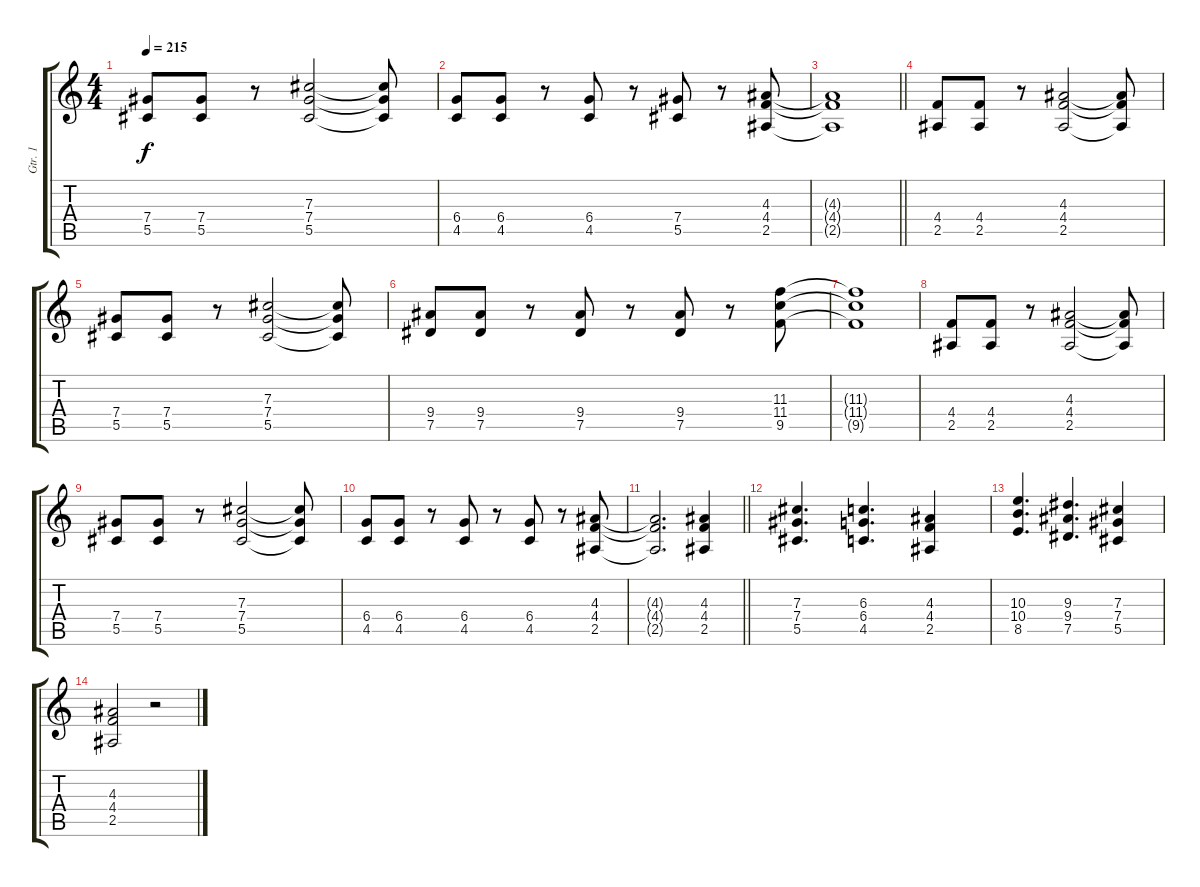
\track ("Gtr. 1" "Gtr. 1") {instrument distortionguitar}
\staff {score tabs}
\tuning (Eb4 Bb3 Gb3 Db3 Ab2 Eb2) {hide}
\ts (4 4)
\tempo 215
\clef g2
\ks c
(7.4 5.5).8{dy f} (7.4 5.5).8 r.8 (7.3 7.4 5.5).2 (7.3{t} 7.4{t} 5.5{t}).8 |
(6.4 4.5).8 (6.4 4.5).8 r.8 (6.4 4.5).8 r.8 (7.4 5.5).8 r.8 (4.3 4.4 2.5).8 |
\barLineRight lightlight
(4.3{t} 4.4{t} 2.5{t}).1 |
(4.4 2.5).8 (4.4 2.5).8 r.8 (4.3 4.4 2.5).2 (4.3{t} 4.4{t} 2.5{t}).8 |
(7.4 5.5).8 (7.4 5.5).8 r.8 (7.3 7.4 5.5).2 (7.3{t} 7.4{t} 5.5{t}).8 |
(9.4 7.5).8 (9.4 7.5).8 r.8 (9.4 7.5).8 r.8 (9.4 7.5).8 r.8 (11.3 11.4 9.5).8 |
(11.3{t} 11.4{t} 9.5{t}).1 |
(4.4 2.5).8 (4.4 2.5).8 r.8 (4.3 4.4 2.5).2 (4.3{t} 4.4{t} 2.5{t}).8 |
(7.4 5.5).8 (7.4 5.5).8 r.8 (7.3 7.4 5.5).2 (7.3{t} 7.4{t} 5.5{t}).8 |
(6.4 4.5).8 (6.4 4.5).8 r.8 (6.4 4.5).8 r.8 (6.4 4.5).8 r.8 (4.3 4.4 2.5).8 |
\barLineRight lightlight
(4.3{t} 4.4{t} 2.5{t}).2{d} (4.3 4.4 2.5).4 |
(7.3 7.4 5.5).4{d} (6.3 6.4 4.5).4{d} (4.3 4.4 2.5).4 |
(10.3 10.4 8.5).4{d} (9.3 9.4 7.5).4{d} (7.3 7.4 5.5).4 |
(4.3 4.4 2.5).2 r.2
